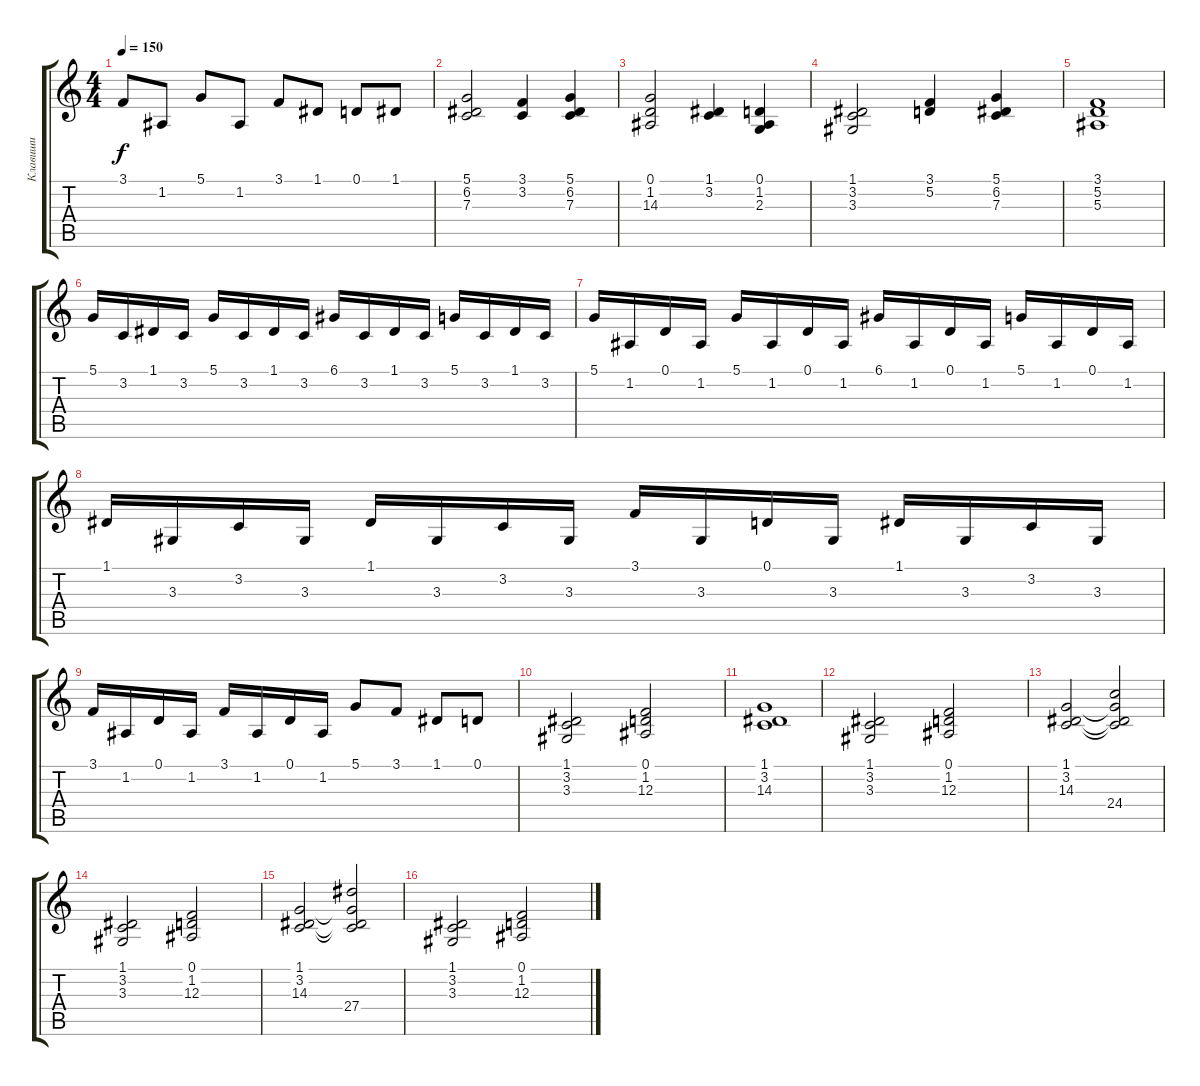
\track ("Клавиши" "Клавиши") {instrument pad1newage}
\staff {score tabs}
\tuning (D4 A3 F3 C3 G2 D2) {hide}
\ts (4 4)
\tempo 150
\clef g2
\ks c
3.1.8{dy f} 1.2.8 5.1.8 1.2.8 3.1.8 1.1.8 0.1.8 1.1.8 |
(5.1 6.2 7.3).2{volume 12 instrument stringensemble1} (3.1 3.2).4 (5.1 6.2 7.3).4 |
(0.1 1.2 14.3).2 (1.1 3.2).4 (0.1 1.2 2.3).4 |
(1.1 3.2 3.3).2 (3.1 5.2).4 (5.1 6.2 7.3).4 |
(3.1 5.2 5.3).1 |
5.1.16{volume 12 instrument pad1newage} 3.2.16 1.1.16 3.2.16 5.1.16 3.2.16 1.1.16 3.2.16 6.1.16 3.2.16 1.1.16 3.2.16 5.1.16 3.2.16 1.1.16 3.2.16 |
5.1.16 1.2.16 0.1.16 1.2.16 5.1.16 1.2.16 0.1.16 1.2.16 6.1.16 1.2.16 0.1.16 1.2.16 5.1.16 1.2.16 0.1.16 1.2.16 |
1.1.16 3.3.16 3.2.16 3.3.16 1.1.16 3.3.16 3.2.16 3.3.16 3.1.16 3.3.16 0.1.16 3.3.16 1.1.16 3.3.16 3.2.16 3.3.16 |
3.1.16 1.2.16 0.1.16 1.2.16 3.1.16 1.2.16 0.1.16 1.2.16 5.1.8 3.1.8 1.1.8 0.1.8 |
(1.1 3.2 3.3).2{volume 12 instrument stringensemble1} (0.1 1.2 12.3).2 |
(1.1 3.2 14.3).1 |
(1.1 3.2 3.3).2 (0.1 1.2 12.3).2 |
(1.1 3.2 14.3).2 (1.1{t} 3.2{t} 14.3{t} 24.4).2 |
(1.1 3.2 3.3).2 (0.1 1.2 12.3).2 |
(1.1 3.2 14.3).2 (1.1{t} 3.2{t} 14.3{t} 27.4).2 |
(1.1 3.2 3.3).2 (0.1 1.2 12.3).2
